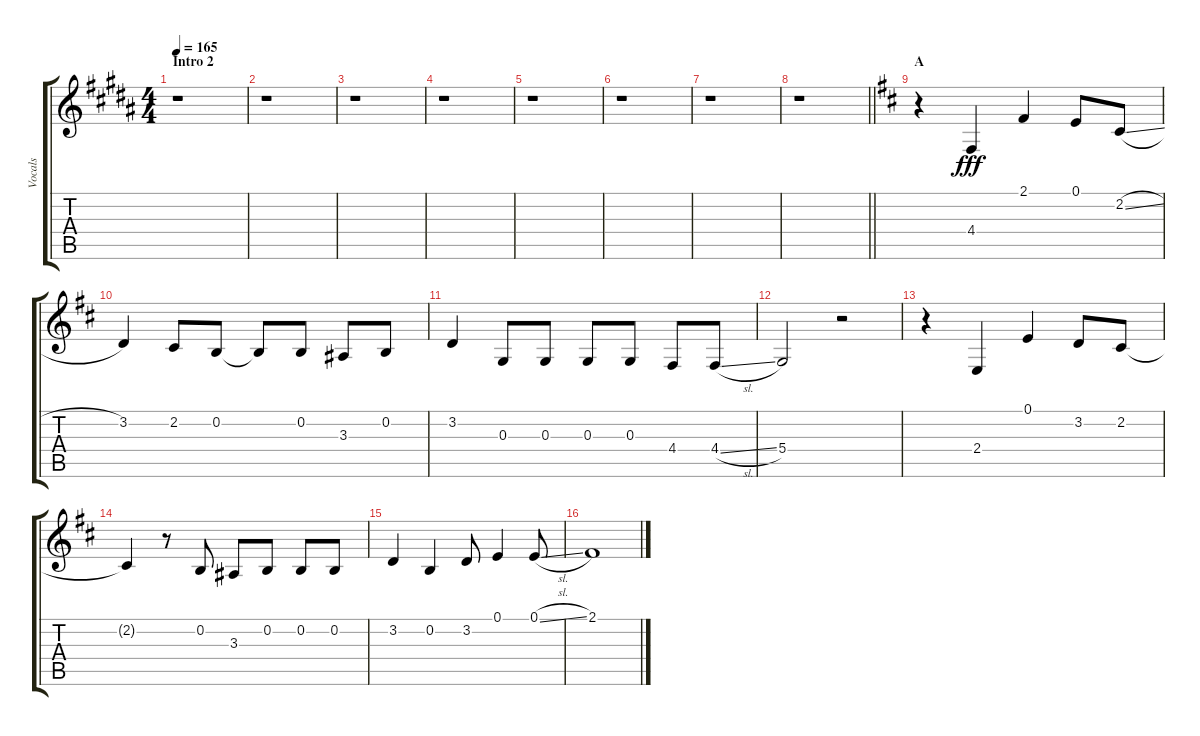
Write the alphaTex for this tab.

\track ("Vocals" "Vocals") {instrument voiceoohs}
\staff {score tabs}
\tuning (E4 B3 G3 D3 A2 E2) {hide}
\ts (4 4)
\section ("" "Intro 2")
\tempo 165
\clef g2
\ks b
r.1{dy fff} |
r.1 |
r.1 |
r.1 |
r.1 |
r.1 |
r.1 |
\barLineRight lightlight
r.1 |
\section ("" "A")
\ks d
r.4 4.4.4 2.1.4 0.1.8 2.2{sl}.8 |
3.2.4 2.2.8 0.2.8 0.2{t}.8 0.2.8 3.3.8 0.2.8 |
3.2.4 0.3.8 0.3.8 0.3.8 0.3.8 4.4.8 4.4{sl}.8 |
5.4.2 r.2 |
r.4 2.4.4 0.1.4 3.2.8 2.2.8 |
2.2{t}.4 r.8 0.2.8 3.3.8 0.2.8 0.2.8 0.2.8 |
3.2.4 0.2.4 3.2.8 0.1.4 0.1{sl}.8 |
2.1.1
